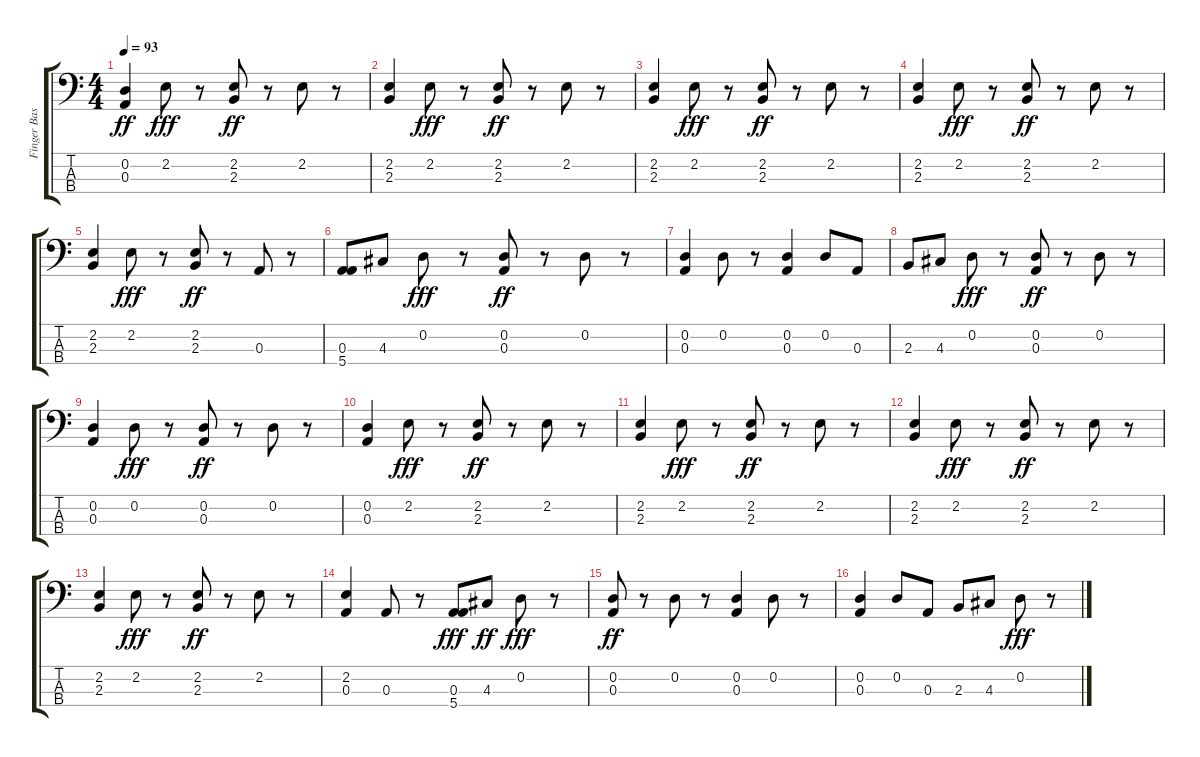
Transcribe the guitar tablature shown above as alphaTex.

\track ("Finger Bass" "Finger Bas") {instrument electricbassfinger}
\staff {score tabs}
\tuning (G2 D2 A1 E1) {hide}
\ts (4 4)
\tempo 93
\clef f4
\ks c
(0.2 0.3).4{dy ff} 2.2.8{dy fff} r.8 (2.2 2.3).8{dy ff} r.8 2.2.8 r.8 |
(2.2 2.3).4 2.2.8{dy fff} r.8 (2.2 2.3).8{dy ff} r.8 2.2.8 r.8 |
(2.2 2.3).4 2.2.8{dy fff} r.8 (2.2 2.3).8{dy ff} r.8 2.2.8 r.8 |
(2.2 2.3).4 2.2.8{dy fff} r.8 (2.2 2.3).8{dy ff} r.8 2.2.8 r.8 |
(2.2 2.3).4 2.2.8{dy fff} r.8 (2.2 2.3).8{dy ff} r.8 0.3.8 r.8 |
(0.3 5.4).8 4.3.8 0.2.8{dy fff} r.8 (0.2 0.3).8{dy ff} r.8 0.2.8 r.8 |
(0.2 0.3).4 0.2.8 r.8 (0.2 0.3).4 0.2.8 0.3.8 |
2.3.8 4.3.8 0.2.8{dy fff} r.8 (0.2 0.3).8{dy ff} r.8 0.2.8 r.8 |
(0.2 0.3).4 0.2.8{dy fff} r.8 (0.2 0.3).8{dy ff} r.8 0.2.8 r.8 |
(0.2 0.3).4 2.2.8{dy fff} r.8 (2.2 2.3).8{dy ff} r.8 2.2.8 r.8 |
(2.2 2.3).4 2.2.8{dy fff} r.8 (2.2 2.3).8{dy ff} r.8 2.2.8 r.8 |
(2.2 2.3).4 2.2.8{dy fff} r.8 (2.2 2.3).8{dy ff} r.8 2.2.8 r.8 |
(2.2 2.3).4 2.2.8{dy fff} r.8 (2.2 2.3).8{dy ff} r.8 2.2.8 r.8 |
(2.2 0.3).4 0.3.8 r.8 (0.3 5.4).8{dy fff} 4.3.8{dy ff} 0.2.8{dy fff} r.8 |
(0.2 0.3).8{dy ff} r.8 0.2.8 r.8 (0.2 0.3).4 0.2.8 r.8 |
(0.2 0.3).4 0.2.8 0.3.8 2.3.8 4.3.8 0.2.8{dy fff} r.8
